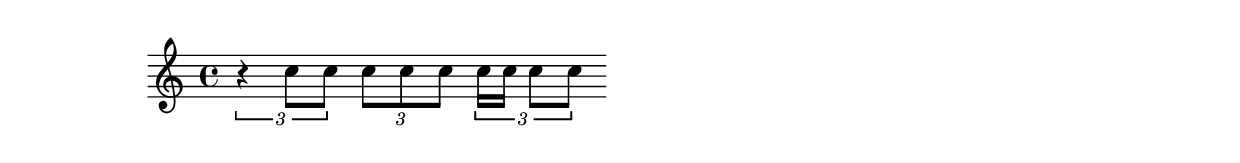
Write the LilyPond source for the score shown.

\version "1.7.6"
\header {

texidoc = "In combination with a beam, the bracket of the tuplet
bracket is removed. This only happens if there is one beam, as long as
the bracket."

}

\score { \notes \context Voice\relative c'' {
\times 2/3 { r [c8 c8] }
\times 2/3 { [c8 c c] }
\times 2/3 { [c16 c16] [c8 c8] }
}}
%% new-chords-done %%
